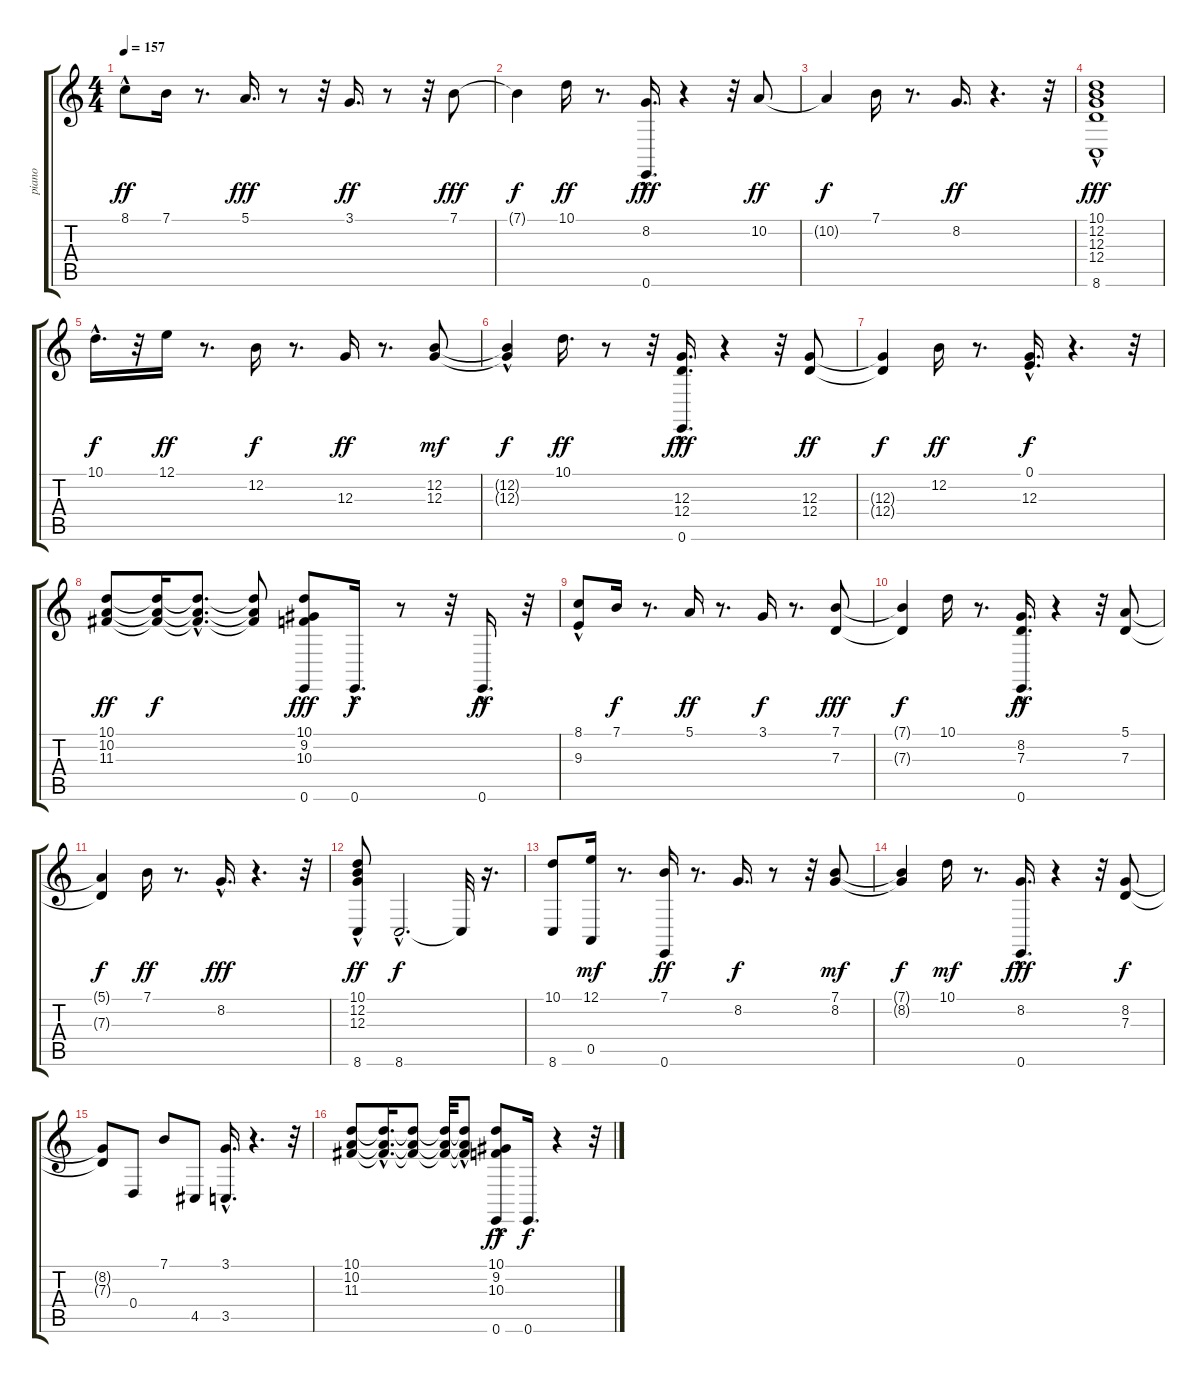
\track ("piano   " "piano   ") {instrument acousticgrandpiano}
\staff {score tabs}
\tuning (E4 B3 G3 D3 A2 E2) {hide}
\ts (4 4)
\tempo 157
\clef g2
\ks c
8.1{hac}.8{dy ff} 7.1.16 r.8{d} 5.1.16{d dy fff} r.8 r.32 3.1.16{d dy ff} r.8 r.32 7.1.8{dy fff} |
7.1{t}.4{dy f} 10.1.16{dy ff} r.8{d} (8.2{hac} 0.6).16{d dy fff} r.4 r.32 10.2.8{dy ff} |
10.2{t}.4{dy f} 7.1.16 r.8{d} 8.2.16{d dy ff} r.4{d} r.32 |
(10.1{hac} 12.2{hac} 12.3{hac} 12.4{hac} 8.6).1{dy fff} |
10.1{hac}.16{d dy f} r.32 12.1.16{dy ff} r.8{d} 12.2.16{dy f} r.8{d} 12.3.16{dy ff} r.8{d} (12.2 12.3).8{dy mf} |
(12.2{t} 12.3{hac t}).4{dy f} 10.1.16{d dy ff} r.8 r.32 (12.3 12.4{hac} 0.6{hac}).16{d dy fff} r.4 r.32 (12.3 12.4).8{dy ff} |
(12.3{t} 12.4{t}).4{dy f} 12.2.16{dy ff} r.8{d} (0.1 12.3{hac}).16{d dy f} r.4{d} r.32 |
(10.1 10.2 11.3).8{dy ff} (10.1{t} 10.2{t} 11.3{t}).16{dy f} (10.1{hac t} 10.2{hac t} 11.3{hac t}).8{d} (10.1{t} 10.2{t} 11.3{t}).8 (10.1 9.2 10.3 0.6).8{dy fff} 0.6{hac}.16{d dy f} r.8 r.32 0.6{hac}.16{d dy ff} r.32 |
(8.1 9.3{hac}).8 7.1.16{dy f} r.8{d} 5.1.16{dy ff} r.8{d} 3.1.16{dy f} r.8{d} (7.1 7.3).8{dy fff} |
(7.1{t} 7.3{t}).4{dy f} 10.1.16 r.8{d} (8.2 7.3{hac} 0.6).16{d dy ff} r.4 r.32 (5.1 7.3).8 |
(5.1{t} 7.3{t}).4{dy f} 7.1.16{dy ff} r.8{d} 8.2{hac}.16{d dy fff} r.4{d} r.32 |
(10.1{hac} 12.2 12.3{hac} 8.6{hac}).8{dy ff} 8.6{hac}.2{d dy f} 8.6{t}.32 r.16{d} |
(10.1 8.6).8 (12.1 0.5).16{dy mf} r.8{d} (7.1 0.6).16{dy ff} r.8{d} 8.2.16{d dy f} r.8 r.32 (7.1 8.2).8{dy mf} |
(7.1{t} 8.2{t}).4{dy f} 10.1.16{dy mf} r.8{d} (8.2{hac} 0.6).16{d dy fff} r.4 r.32 (8.2 7.3).8{dy f} |
(8.2{t} 7.3{t}).8 0.4.8 7.1.8 4.5.8 (3.1 3.5{hac}).16{d} r.4{d} r.32 |
(10.1 10.2 11.3).8 (10.1{hac t} 10.2{hac t} 11.3{hac t}).16{d} (10.1{t} 10.2{t} 11.3{t}).8 (10.1{t} 10.2{t} 11.3{t}).32 (10.1{hac t} 10.2{hac t} 11.3{t}).8 (10.1{hac} 9.2 10.3{hac} 0.6{hac}).8{dy ff} 0.6.16{d dy f} r.4 r.32
